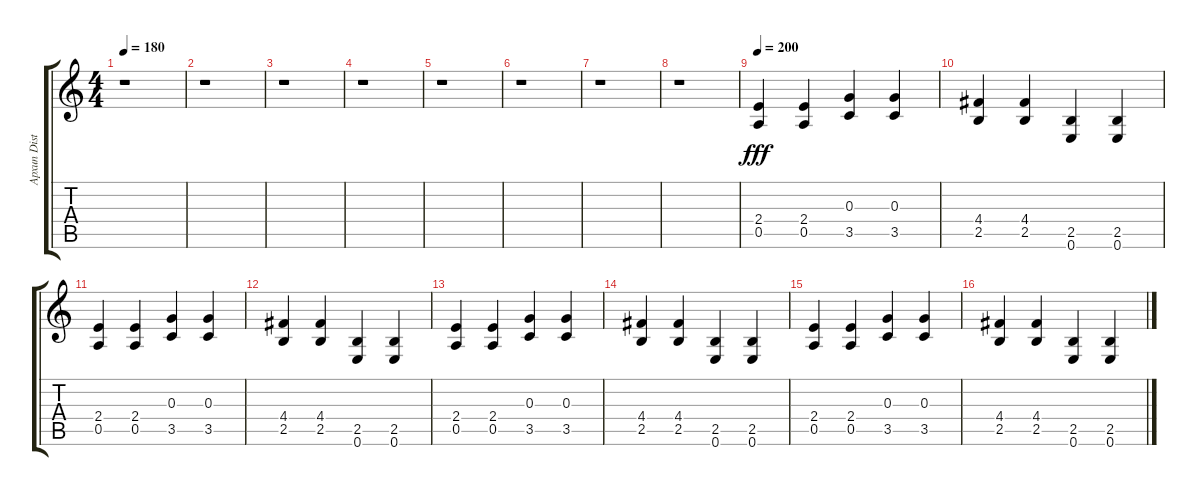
\track ("Архип Distr" "Архип Dist") {instrument distortionguitar}
\staff {score tabs}
\tuning (E4 B3 G3 D3 A2 E2) {hide}
\ts (4 4)
\tempo 180
\clef g2
\ks c
r.1{dy fff instrument distortionguitar} |
r.1 |
r.1 |
r.1 |
r.1 |
r.1 |
r.1 |
r.1 |
\tempo 200
(2.4 0.5).4 (2.4 0.5).4 (0.3 3.5).4 (0.3 3.5).4 |
(4.4 2.5).4 (4.4 2.5).4 (2.5 0.6).4 (2.5 0.6).4 |
(2.4 0.5).4 (2.4 0.5).4 (0.3 3.5).4 (0.3 3.5).4 |
(4.4 2.5).4 (4.4 2.5).4 (2.5 0.6).4 (2.5 0.6).4 |
(2.4 0.5).4 (2.4 0.5).4 (0.3 3.5).4 (0.3 3.5).4 |
(4.4 2.5).4 (4.4 2.5).4 (2.5 0.6).4 (2.5 0.6).4 |
(2.4 0.5).4 (2.4 0.5).4 (0.3 3.5).4 (0.3 3.5).4 |
(4.4 2.5).4 (4.4 2.5).4 (2.5 0.6).4 (2.5 0.6).4
